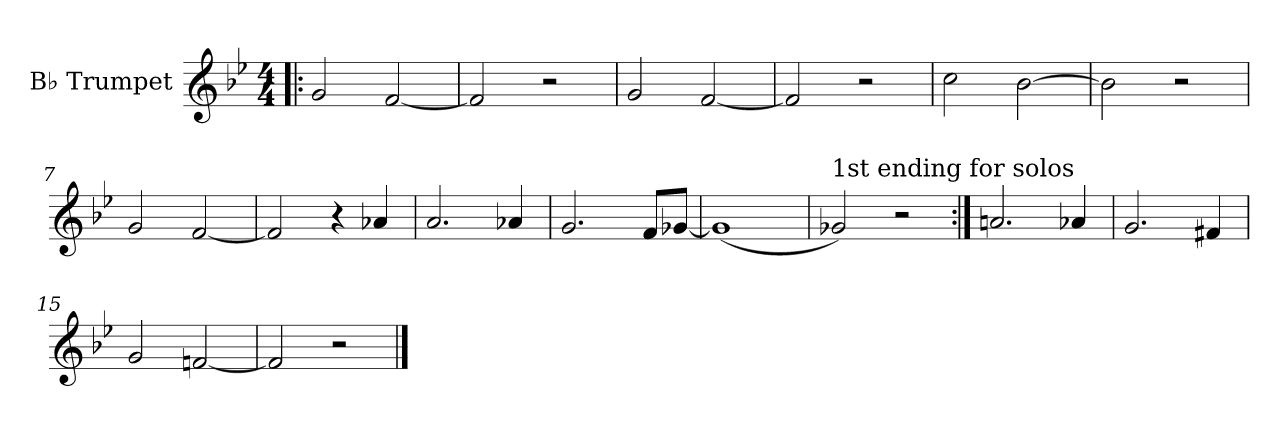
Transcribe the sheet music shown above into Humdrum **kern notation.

**kern
*part1
*staff1
*I"B♭ Trumpet
*I'B♭ Tpt.
*clefG2
*ITrd1c2
*k[b-e-a-d-]
*A-:
*M4/4
=1!|:
2f/
[2e-/
=2
2e-/]
2r
=3
2f/
[2e-/
=4
2e-/]
2r
=5
2b-\
[2a-\
=6
2a-\]
2r
=7
2f/
[2e-/
=8
2e-/]
4r
4g-X/
=9
2.g/
4g-X/
=10
2.f/
8e-/L
[8f-X/J
=11
(1f-]
!!LO:LB:g=z
=12
!LO:TX:a:t=1st ending for solos
2f-X/)
2r
=13:|!
2.gn/
4g-X/
=14
2.f/
4en/
=15
2f/
[2e-X/
=16
2e-/]
2r
==
*-
